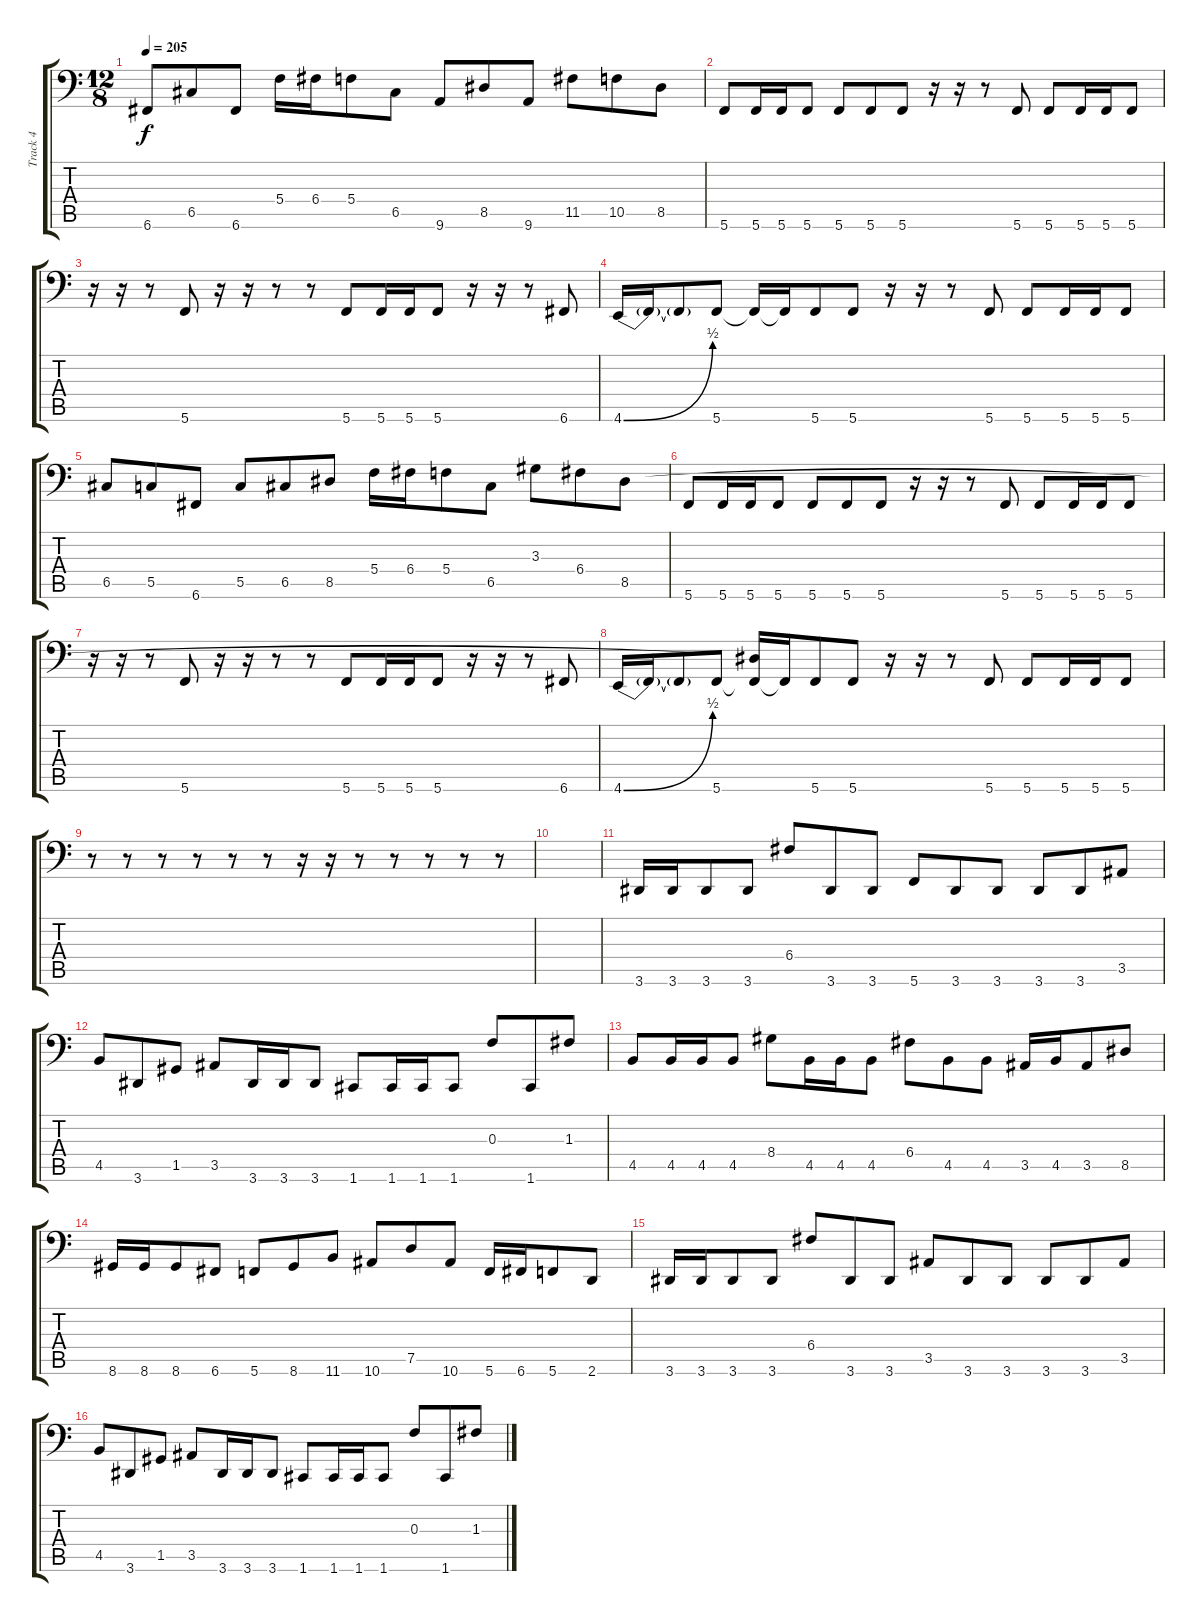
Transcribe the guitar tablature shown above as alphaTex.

\track ("Track 4" "Track 4") {instrument electricbassfinger}
\staff {score tabs}
\tuning (D3 A2 F2 C2 G1 C1) {hide}
\ts (12 8)
\tempo 205
\clef f4
\ks c
6.6.8{dy f} 6.5.8 6.6.8 5.4.16 6.4.16 5.4.8 6.5.8 9.6.8 8.5.8 9.6.8 11.5.8 10.5.8 8.5.8 |
5.6.8 5.6.16 5.6.16 5.6.8 5.6.8 5.6.8 5.6.8 r.16 r.16 r.8 5.6.8 5.6.8 5.6.16 5.6.16 5.6.8 |
r.16 r.16 r.8 5.6.8 r.16 r.16 r.8 r.8 5.6.8 5.6.16 5.6.16 5.6.8 r.16 r.16 r.8 6.6.8 |
4.6{be (bend 0 0 60 2)}.16 4.6{t}.16 4.6{t}.8 5.6.8 5.6{t}.16 5.6{t}.16 5.6.8 5.6.8 r.16 r.16 r.8 5.6.8 5.6.8 5.6.16 5.6.16 5.6.8 |
6.5.8 5.5.8 6.6.8 5.5.8 6.5.8 8.5.8 5.4.16 6.4.16 5.4.8 6.5.8 3.3.8 6.4.8 8.5.8 |
5.6.8 5.6.16 5.6.16 5.6.8 5.6.8 5.6.8 5.6.8 r.16 r.16 r.8 5.6.8 5.6.8 5.6.16 5.6.16 5.6.8 |
r.16 r.16 r.8 5.6.8 r.16 r.16 r.8 r.8 5.6.8 5.6.16 5.6.16 5.6.8 r.16 r.16 r.8 6.6.8 |
4.6{be (bend 0 0 60 2)}.16 4.6{t}.16 4.6{t}.8 5.6.8 (8.5{t} 5.6{t}).16 5.6{t}.16 5.6.8 5.6.8 r.16 r.16 r.8 5.6.8 5.6.8 5.6.16 5.6.16 5.6.8 |
r.8 r.8 r.8 r.8 r.8 r.8 r.16 r.16 r.8 r.8 r.8 r.8 r.8 |
|
3.6.16 3.6.16 3.6.8 3.6.8 6.4.8 3.6.8 3.6.8 5.6.8 3.6.8 3.6.8 3.6.8 3.6.8 3.5.8 |
4.5.8 3.6.8 1.5.8 3.5.8 3.6.16 3.6.16 3.6.8 1.6.8 1.6.16 1.6.16 1.6.8 0.3.8 1.6.8 1.3.8 |
4.5.8 4.5.16 4.5.16 4.5.8 8.4.8 4.5.16 4.5.16 4.5.8 6.4.8 4.5.8 4.5.8 3.5.16 4.5.16 3.5.8 8.5.8 |
8.6.16 8.6.16 8.6.8 6.6.8 5.6.8 8.6.8 11.6.8 10.6.8 7.5.8 10.6.8 5.6.16 6.6.16 5.6.8 2.6.8 |
3.6.16 3.6.16 3.6.8 3.6.8 6.4.8 3.6.8 3.6.8 3.5.8 3.6.8 3.6.8 3.6.8 3.6.8 3.5.8 |
4.5.8 3.6.8 1.5.8 3.5.8 3.6.16 3.6.16 3.6.8 1.6.8 1.6.16 1.6.16 1.6.8 0.3.8 1.6.8 1.3.8
